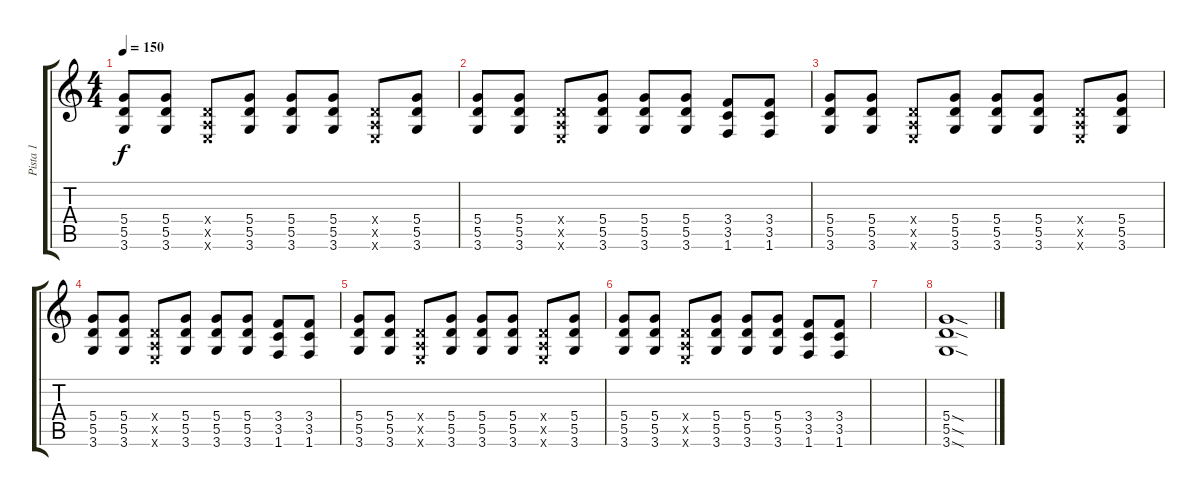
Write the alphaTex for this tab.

\track ("Pista 1" "Pista 1") {instrument overdrivenguitar}
\staff {score tabs}
\tuning (E4 B3 G3 D3 A2 E2) {hide}
\ts (4 4)
\tempo 150
\clef g2
\ks c
(5.4 5.5 3.6).8{dy f} (5.4 5.5 3.6).8 (0.4{x} 0.5{x} 0.6{x}).8 (5.4 5.5 3.6).8 (5.4 5.5 3.6).8 (5.4 5.5 3.6).8 (0.4{x} 0.5{x} 0.6{x}).8 (5.4 5.5 3.6).8 |
(5.4 5.5 3.6).8 (5.4 5.5 3.6).8 (0.4{x} 0.5{x} 0.6{x}).8 (5.4 5.5 3.6).8 (5.4 5.5 3.6).8 (5.4 5.5 3.6).8 (3.4 3.5 1.6).8 (3.4 3.5 1.6).8 |
(5.4 5.5 3.6).8 (5.4 5.5 3.6).8 (0.4{x} 0.5{x} 0.6{x}).8 (5.4 5.5 3.6).8 (5.4 5.5 3.6).8 (5.4 5.5 3.6).8 (0.4{x} 0.5{x} 0.6{x}).8 (5.4 5.5 3.6).8 |
(5.4 5.5 3.6).8 (5.4 5.5 3.6).8 (0.4{x} 0.5{x} 0.6{x}).8 (5.4 5.5 3.6).8 (5.4 5.5 3.6).8 (5.4 5.5 3.6).8 (3.4 3.5 1.6).8 (3.4 3.5 1.6).8 |
(5.4 5.5 3.6).8 (5.4 5.5 3.6).8 (0.4{x} 0.5{x} 0.6{x}).8 (5.4 5.5 3.6).8 (5.4 5.5 3.6).8 (5.4 5.5 3.6).8 (0.4{x} 0.5{x} 0.6{x}).8 (5.4 5.5 3.6).8 |
(5.4 5.5 3.6).8 (5.4 5.5 3.6).8 (0.4{x} 0.5{x} 0.6{x}).8 (5.4 5.5 3.6).8 (5.4 5.5 3.6).8 (5.4 5.5 3.6).8 (3.4 3.5 1.6).8 (3.4 3.5 1.6).8 |
|
(5.4{sod} 5.5{sod} 3.6{sod}).1
